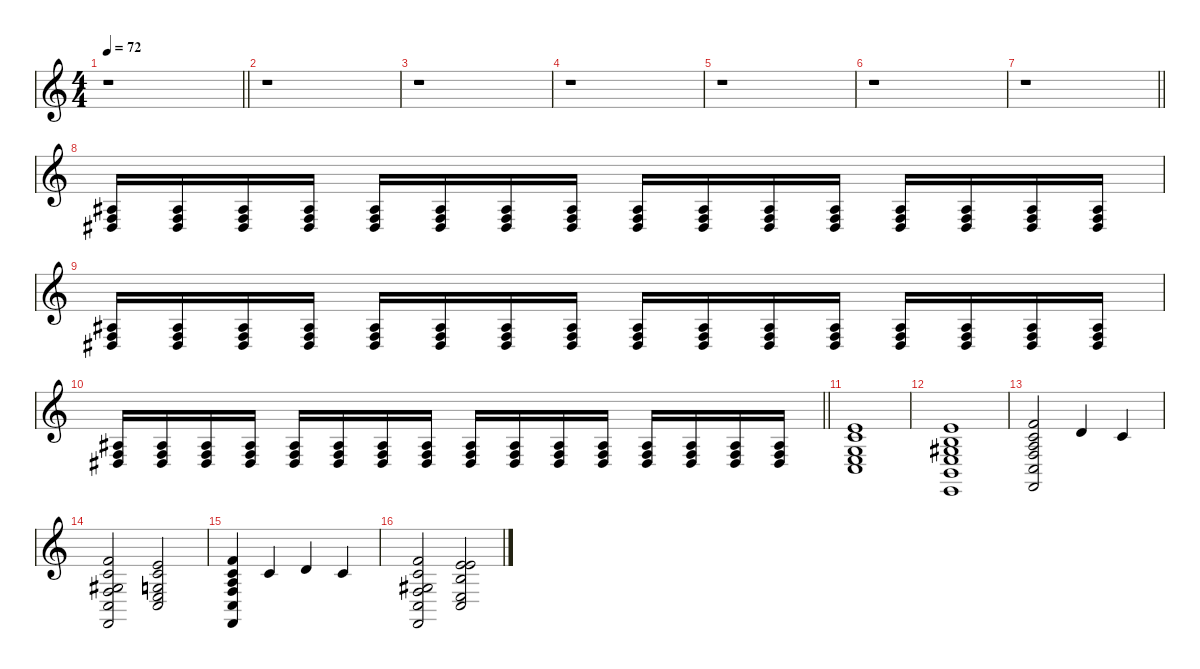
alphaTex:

\defaultSystemsLayout 4
\hideDynamics
\bracketExtendMode nobrackets
\singleTrackTrackNamePolicy hidden
\multiTrackTrackNamePolicy hidden
\otherSystemsTrackNameOrientation horizontal
\track ("Keys" "vln.") {instrument synthstrings1}
\staff {score}
\tuning (E4 B3 G3 D3 A2 E2)
\ts (4 4)
\tempo 72
\clef g2
\barLineRight lightlight
\ks c
r.1{dy mp beam Down} |
r.1{beam Down} |
r.1{beam Down} |
r.1{beam Down} |
r.1{beam Down} |
r.1{beam Down} |
\barLineRight lightlight
r.1{beam Down} |
(3.3{acc #} 3.4 6.5{acc #}).16{beam Up} (3.3{acc #} 3.4 6.5{acc #}).16{beam Up} (3.3{acc #} 3.4 6.5{acc #}).16{beam Up} (3.3{acc #} 3.4 6.5{acc #}).16{beam Up} (3.3{acc #} 3.4 6.5{acc #}).16{beam Up} (3.3{acc #} 3.4 6.5{acc #}).16{beam Up} (3.3{acc #} 3.4 6.5{acc #}).16{beam Up} (3.3{acc #} 3.4 6.5{acc #}).16{beam Up} (3.3{acc #} 3.4 6.5{acc #}).16{beam Up} (3.3{acc #} 3.4 6.5{acc #}).16{beam Up} (3.3{acc #} 3.4 6.5{acc #}).16{beam Up} (3.3{acc #} 3.4 6.5{acc #}).16{beam Up} (3.3{acc #} 3.4 6.5{acc #}).16{beam Up} (3.3{acc #} 3.4 6.5{acc #}).16{beam Up} (3.3{acc #} 3.4 6.5{acc #}).16{beam Up} (3.3{acc #} 3.4 6.5{acc #}).16{beam Up} |
(3.3{acc #} 3.4 6.5{acc #}).16{beam Up} (3.3{acc #} 3.4 6.5{acc #}).16{beam Up} (3.3{acc #} 3.4 6.5{acc #}).16{beam Up} (3.3{acc #} 3.4 6.5{acc #}).16{beam Up} (3.3{acc #} 3.4 6.5{acc #}).16{beam Up} (3.3{acc #} 3.4 6.5{acc #}).16{beam Up} (3.3{acc #} 3.4 6.5{acc #}).16{beam Up} (3.3{acc #} 3.4 6.5{acc #}).16{beam Up} (3.3{acc #} 3.4 6.5{acc #}).16{beam Up} (3.3{acc #} 3.4 6.5{acc #}).16{beam Up} (3.3{acc #} 3.4 6.5{acc #}).16{beam Up} (3.3{acc #} 3.4 6.5{acc #}).16{dy mf beam Up} (3.3{acc #} 3.4 6.5{acc #}).16{beam Up} (3.3{acc #} 3.4 6.5{acc #}).16{beam Up} (3.3{acc #} 3.4 6.5{acc #}).16{beam Up} (3.3{acc #} 3.4 6.5{acc #}).16{beam Up} |
\barLineRight lightlight
(3.3{acc #} 3.4 6.5{acc #}).16{beam Up} (3.3{acc #} 3.4 6.5{acc #}).16{beam Up} (3.3{acc #} 3.4 6.5{acc #}).16{beam Up} (3.3{acc #} 3.4 6.5{acc #}).16{beam Up} (3.3{acc #} 3.4 6.5{acc #}).16{beam Up} (3.3{acc #} 3.4 6.5{acc #}).16{beam Up} (3.3{acc #} 3.4 6.5{acc #}).16{beam Up} (3.3{acc #} 3.4 6.5{acc #}).16{beam Up} (3.3{acc #} 3.4 6.5{acc #}).16{beam Up} (3.3{acc #} 3.4 6.5{acc #}).16{beam Up} (3.3{acc #} 3.4 6.5{acc #}).16{beam Up} (3.3{acc #} 3.4 6.5{acc #}).16{beam Up} (3.3{acc #} 3.4 6.5{acc #}).16{beam Up} (3.3{acc #} 3.4 6.5{acc #}).16{beam Up} (3.3{acc #} 3.4 6.5{acc #}).16{beam Up} (3.3{acc #} 3.4 6.5{acc #}).16{beam Up} |
(0.1 1.2 0.3 2.4 3.5).1{dy f beam Up} |
(0.1 0.2 1.3{acc #} 2.4 2.5 0.6).1{dy mf beam Up} |
(1.1 1.2 2.3 3.4 3.5 1.6).2{beam Up} 3.2.4{dy f beam Up} 1.2.4{dy mf beam Up} |
(1.1 1.2 1.3{acc #} 3.4 3.5 1.6).2{beam Up} (0.1 1.2 0.3 2.4 3.5).2{dy f beam Up} |
(1.1 1.2 2.3 3.4 3.5 1.6).4{dy mf beam Up} 1.2.4{dy f beam Up} 3.2.4{dy mf beam Up} 1.2.4{beam Up} |
(1.1 1.2 1.3{acc #} 3.4 3.5 1.6).2{beam Up} (0.1 0.2 9.3 2.4 3.5).2{dy f beam Up}
